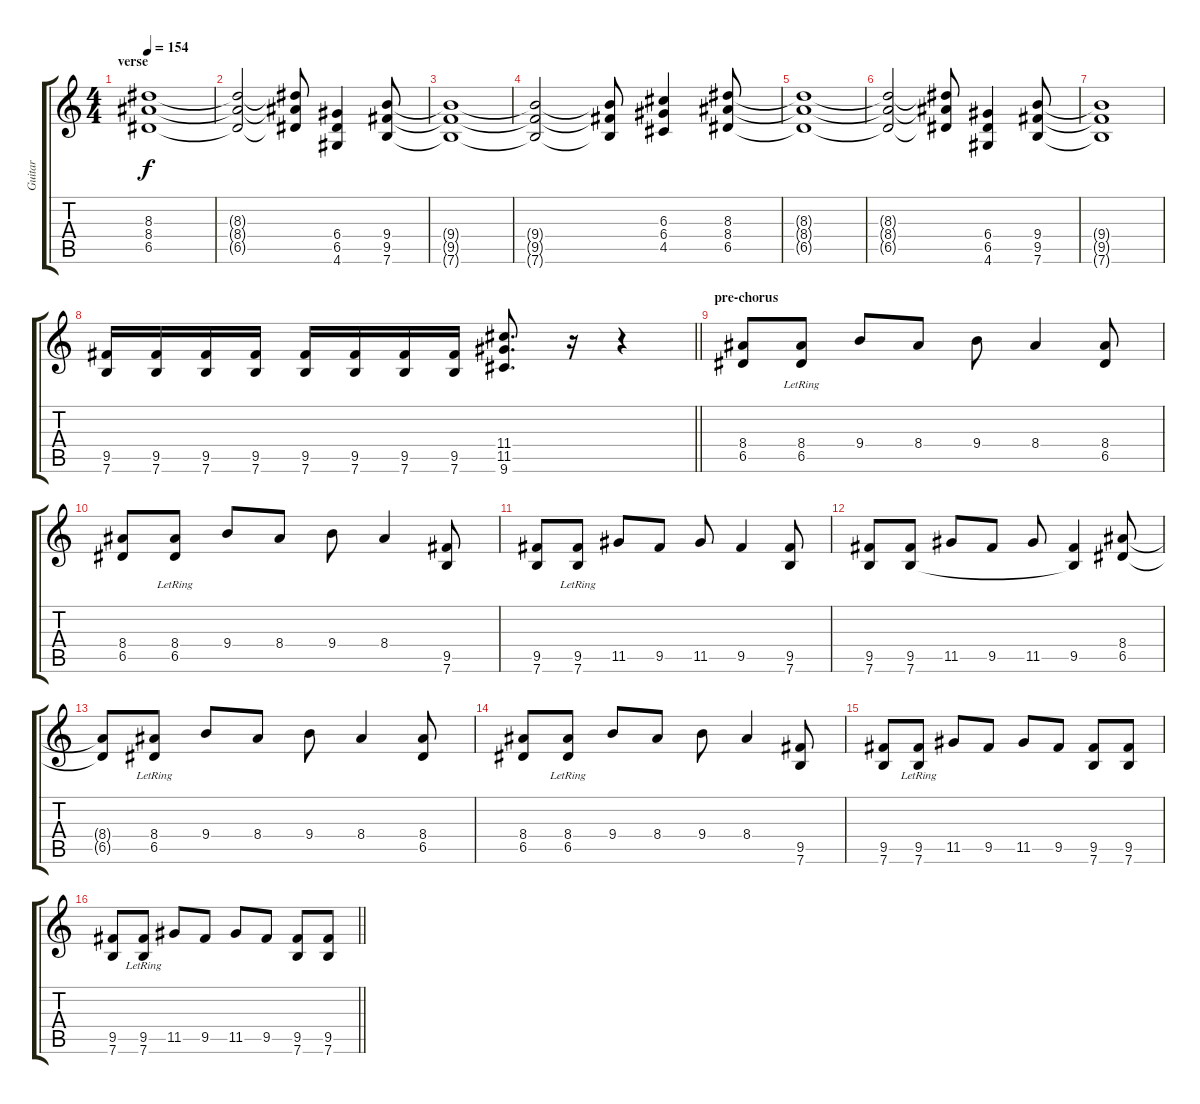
\track ("Guitar" "Guitar") {instrument distortionguitar}
\staff {score tabs}
\tuning (E4 B3 G3 D3 A2 E2) {hide}
\ts (4 4)
\section ("" "verse")
\tempo 154
\clef g2
\ks c
(8.3{t} 8.4{t} 6.5{t}).1{dy f} |
(8.3{t} 8.4{t} 6.5{t}).2 (8.3{t} 8.4{t} 6.5{t}).8 (6.4 6.5 4.6).4 (9.4 9.5 7.6).8 |
(9.4{t} 9.5{t} 7.6{t}).1 |
(9.4{t} 9.5{t} 7.6{t}).2 (9.4{t} 9.5{t} 7.6{t}).8 (6.3 6.4 4.5).4 (8.3 8.4 6.5).8 |
(8.3{t} 8.4{t} 6.5{t}).1 |
(8.3{t} 8.4{t} 6.5{t}).2 (8.3{t} 8.4{t} 6.5{t}).8 (6.4 6.5 4.6).4 (9.4 9.5 7.6).8 |
(9.4{t} 9.5{t} 7.6{t}).1 |
\barLineRight lightlight
(9.5 7.6).16 (9.5 7.6).16 (9.5 7.6).16 (9.5 7.6).16 (9.5 7.6).16 (9.5 7.6).16 (9.5 7.6).16 (9.5 7.6).16 (11.4 11.5 9.6).8{d} r.16 r.4 |
\section ("" "pre-chorus")
(8.4 6.5).8 (8.4 6.5{lr}).8 9.4.8 8.4.8 9.4.8 8.4.4 (8.4 6.5).8 |
(8.4 6.5).8 (8.4 6.5{lr}).8 9.4.8 8.4.8 9.4.8 8.4.4 (9.5 7.6).8 |
(9.5 7.6).8 (9.5 7.6{lr}).8 11.5.8 9.5.8 11.5.8 9.5.4 (9.5 7.6).8 |
(9.5 7.6).8 (9.5 7.6).8 11.5.8 9.5.8 11.5.8 (9.5 7.6{t}).4 (8.4 6.5).8 |
(8.4{t} 6.5{t}).8 (8.4 6.5{lr}).8 9.4.8 8.4.8 9.4.8 8.4.4 (8.4 6.5).8 |
(8.4 6.5).8 (8.4 6.5{lr}).8 9.4.8 8.4.8 9.4.8 8.4.4 (9.5 7.6).8 |
(9.5 7.6).8 (9.5 7.6{lr}).8 11.5.8 9.5.8 11.5.8 9.5.8 (9.5 7.6).8 (9.5 7.6).8 |
\barLineRight lightlight
(9.5 7.6).8 (9.5 7.6{lr}).8 11.5.8 9.5.8 11.5.8 9.5.8 (9.5 7.6).8 (9.5 7.6).8
